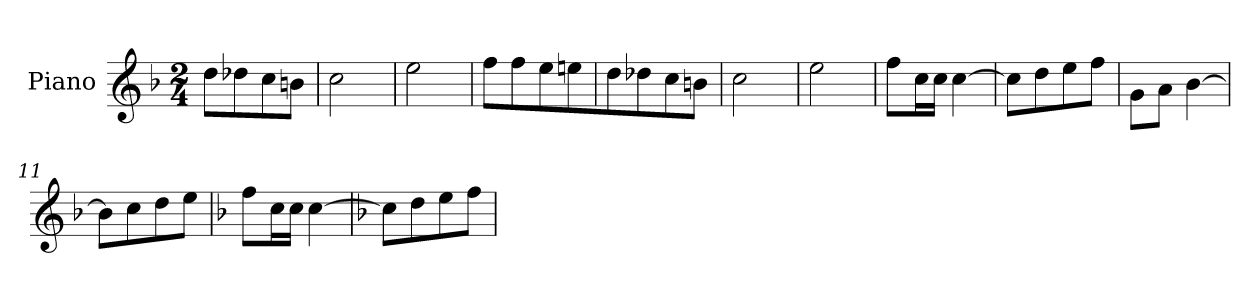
**kern
*part1
*staff1
*I"Piano
*I'Pno.
*clefG2
*k[b-]
*M2/4
=1
8dd\L
8dd-X\
8cc\
8bn\J
=2
2cc\
=3
2ee\
=4
8ff\L
8ff\
8ee\
8een\
=5
8dd\
8dd-X\
8cc\
8bn\J
=6
2cc\
=7
2ee\
=8
8ff\L
16cc\L
16cc\JJ
[4cc\
=9
8cc\L]
8dd\
8ee\
8ff\J
=10
8g\L
8a\J
[4b-\
=11
8b-\L]
8cc\
8dd\
8ee\J
=12
*k[b-]
8ff\L
16cc\L
16cc\JJ
[4cc\
=13
*k[b-]
8cc\L]
8dd\
8ee\
8ff\J
=
*-
